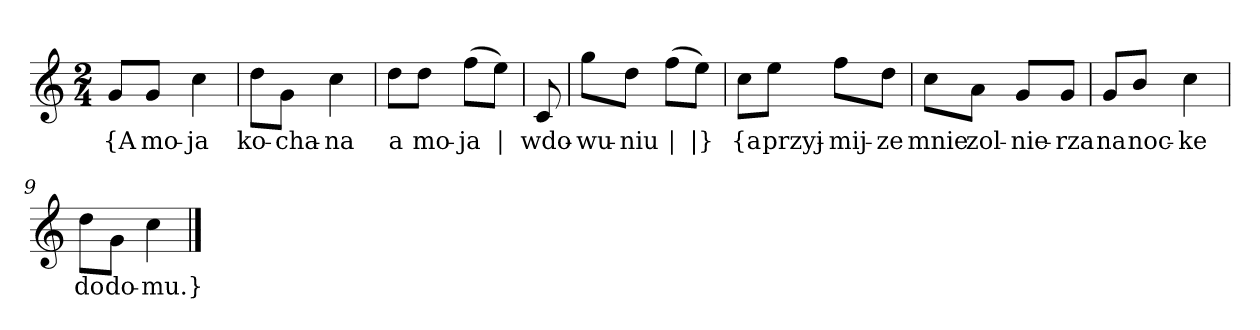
**kern	**text
*part1	*part1
*staff1	*staff1
*clefG2	*
*k[]	*
*C:	*
*M2/4	*
=	=
8g/L	{A
8g/J	mo-
4cc	-ja
=2	=2
8dd\L	ko-
8g\J	-cha-
4cc	-na
=3	=3
8dd\L	a
8dd\J	mo-
(8ff\L	-ja
8ee\J)	|
=4y	=4y
8c	wdo-
=5	=5
8gg\L	-wu-
8dd\J	-niu
(8ff\L	|
8ee\J)	|}
=6y	=6y
8cc\L	{a
8ee\J	przyj-
8ff\L	-mij-
8dd\J	-ze
=7	=7
8cc\L	mnie
8a\J	zol-
8g/L	-nie-
8g/J	-rza
=8	=8
8g/L	na
8b/J	noc-
4cc	-ke
=9	=9
8dd\L	do
8g\J	do-
4cc	-mu.}
==	==
*-	*-
